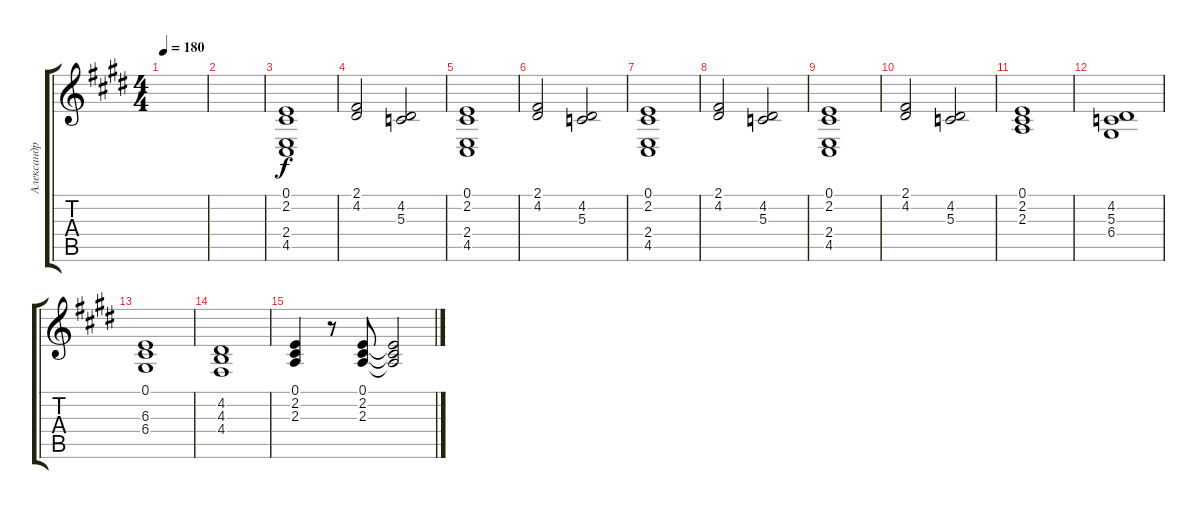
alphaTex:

\track ("Александр Негодин" "Александр ") {instrument choiraahs}
\staff {score tabs}
\tuning (E4 B3 G3 D3 A2 E2) {hide}
\ts (4 4)
\tempo 180
\clef g2
\ks c#minor
|
|
(0.1 2.2 2.4 4.5).1 |
(2.1 4.2).2 (4.2 5.3).2 |
(0.1 2.2 2.4 4.5).1 |
(2.1 4.2).2 (4.2 5.3).2 |
(0.1 2.2 2.4 4.5).1 |
(2.1 4.2).2 (4.2 5.3).2 |
(0.1 2.2 2.4 4.5).1 |
(2.1 4.2).2 (4.2 5.3).2 |
(0.1 2.2 2.3).1 |
(4.2 5.3 6.4).1 |
(0.1 6.3 6.4).1 |
(4.2 4.3 4.4).1 |
(0.1 2.2 2.3).4 r.8 (0.1 2.2 2.3).8 (0.1{t} 2.2{t} 2.3{t}).2
